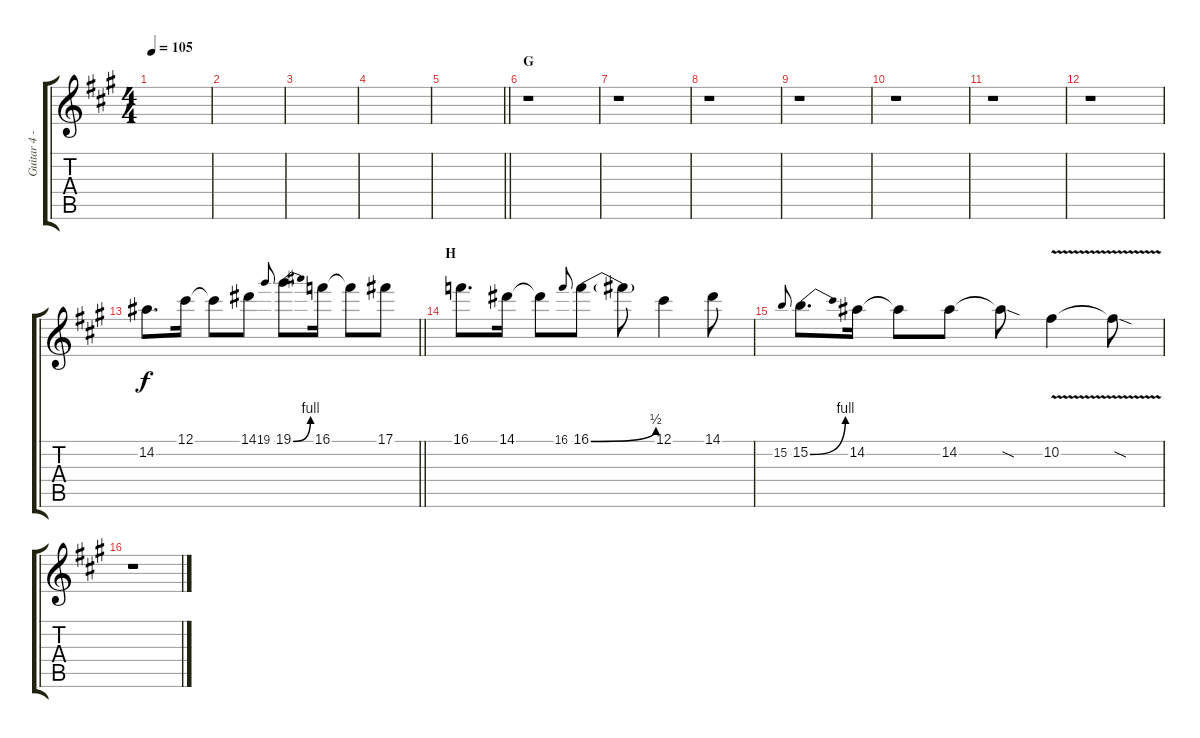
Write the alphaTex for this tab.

\track ("Guitar 4 - Uruha" "Guitar 4 -") {instrument overdrivenguitar}
\staff {score tabs}
\tuning (Db4 Ab3 E3 B2 Gb2 Db2) {hide}
\ts (4 4)
\tempo 105
\clef g2
\ks a
|
|
|
|
\barLineRight lightlight
|
\section ("" "G")
r.1 |
r.1 |
r.1 |
r.1 |
r.1 |
r.1 |
r.1 |
\barLineRight lightlight
14.2.8{d} 12.1.16 12.1{t}.8 14.1.8 19.1.8{gr onbeat} 19.1{be (bend 0 0 60 4)}.8{d} 16.1.16 16.1{t}.8 17.1.8 |
\section ("" "H")
16.1.8{d} 14.1.16 14.1{t}.8 16.1.8{gr onbeat} 16.1{be (bend 0 0 60 2)}.8 16.1{t}.8 12.1.4 14.1.8 |
15.2.8{gr onbeat} 15.2{be (bend 0 0 60 4)}.8{d} 14.2.16 14.2{t}.8 14.2.8 14.2{sod t}.8 10.2{v}.4 10.2{sod t}.8 |
r.1
